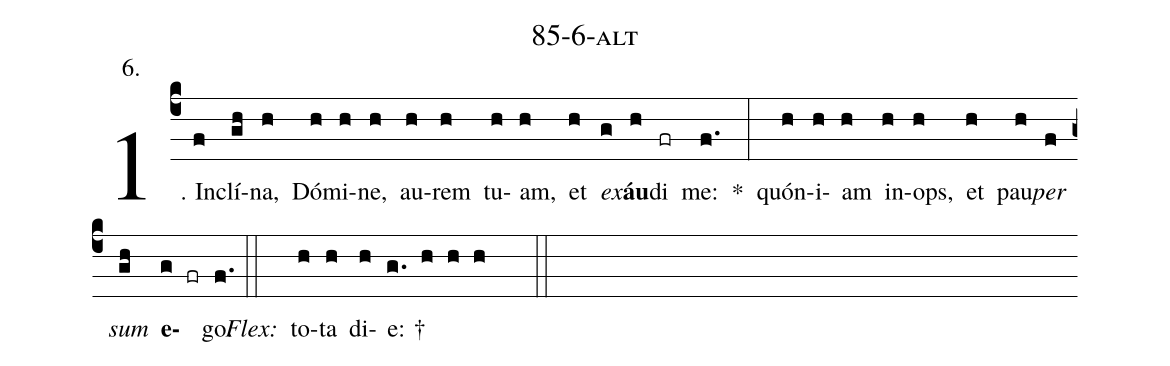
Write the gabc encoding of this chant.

name: 85-6-alt;
annotation: 6.;
%%
(c4)1. In(f)clí(gh)na,(h) Dó(h)mi(h)ne,(h) au(h)rem(h) tu(h)am,(h) et(h) <i>ex</i>(g)<b>áu</b>(h)di(fr) me:(f.) *(:) quón(h)i(h)am(h) in(h)ops,(h) et(h) pau(h)<i>per</i>(f) <i>sum</i>(gh) <b>e</b>(g fr)go.(f.) (::)
<i>Flex:</i>()  to(h)ta(h) di(h)e: †(g. h h h  ::)
